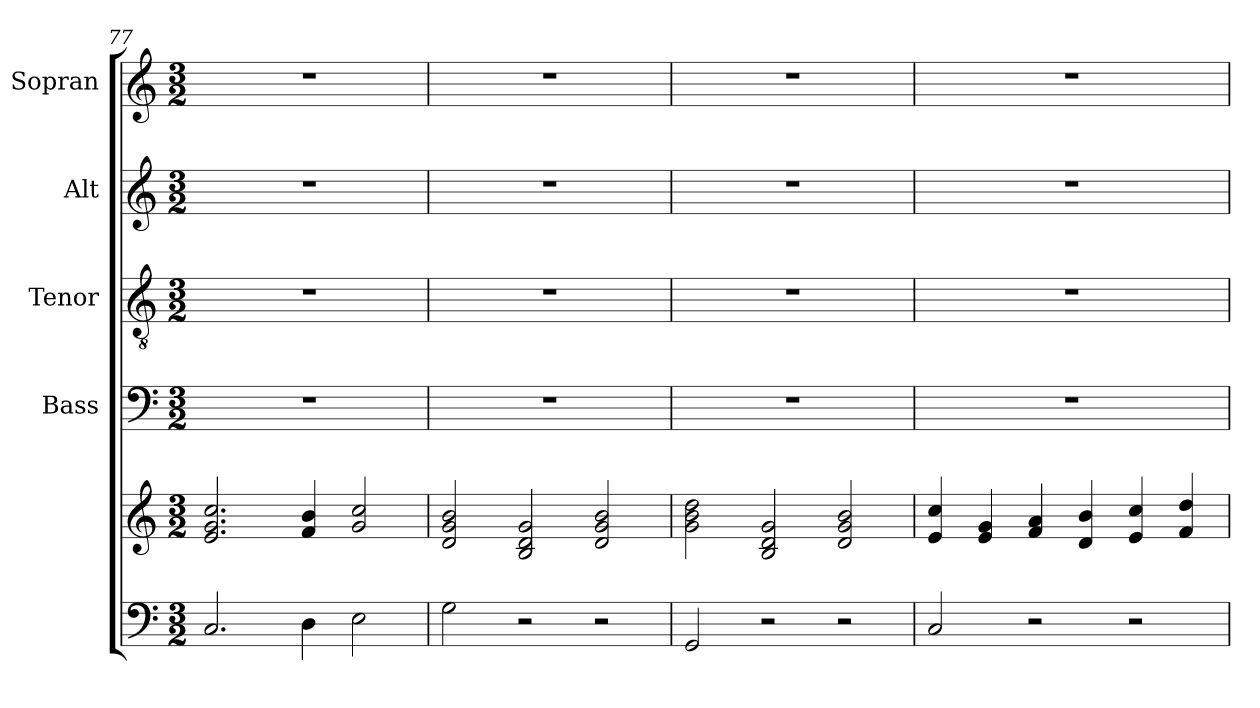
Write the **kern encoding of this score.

**kern	**kern	**kern	**kern	**kern	**kern
*part5	*part5	*part4	*part3	*part2	*part1
*staff6	*staff5	*staff4	*staff3	*staff2	*staff1
*	*	*I"Bass	*I"Tenor	*I"Alt	*I"Sopran
*	*	*I'B.	*I'T.	*I'A.	*I'S.
!!LO:PB:g=z
*clefF4	*clefG2	*clefF4	*clefGv2	*clefG2	*clefG2
*k[]	*k[]	*k[]	*k[]	*k[]	*k[]
*C:	*C:	*C:	*C:	*C:	*C:
*M3/2	*M3/2	*M3/2	*M3/2	*M3/2	*M3/2
=77	=77	=77	=77	=77	=77
2.C/	2.e/ 2.g/ 2.cc/	1.r	1.r	1.r	1.r
4D\	4f/ 4b/	.	.	.	.
2E\	2g/ 2cc/	.	.	.	.
=78	=78	=78	=78	=78	=78
2G\	2d/ 2g/ 2b/	1.r	1.r	1.r	1.r
2r	2B/ 2d/ 2g/	.	.	.	.
2r	2d/ 2g/ 2b/	.	.	.	.
=79	=79	=79	=79	=79	=79
2GG/	2g\ 2b\ 2dd\	1.r	1.r	1.r	1.r
2r	2B/ 2d/ 2g/	.	.	.	.
2r	2d/ 2g/ 2b/	.	.	.	.
=80	=80	=80	=80	=80	=80
2C/	4e/ 4cc/	1.r	1.r	1.r	1.r
.	4e/ 4g/	.	.	.	.
2r	4f/ 4a/	.	.	.	.
.	4d/ 4b/	.	.	.	.
2r	4e/ 4cc/	.	.	.	.
.	4f/ 4dd/	.	.	.	.
=	=	=	=	=	=
*-	*-	*-	*-	*-	*-
